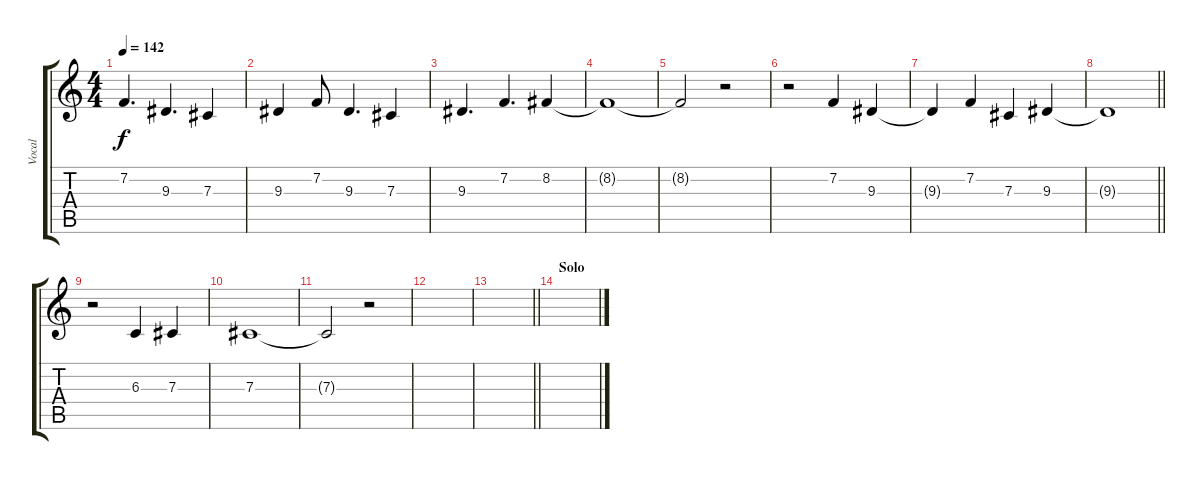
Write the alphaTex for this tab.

\track ("Vocal" "Vocal") {instrument clarinet}
\staff {score tabs}
\tuning (Eb4 Bb3 Gb3 Db3 Ab2 Eb2) {hide}
\ts (4 4)
\tempo 142
\clef g2
\ks c
7.2.4{d dy f} 9.3.4{d} 7.3.4 |
9.3.4 7.2.8 9.3.4{d} 7.3.4 |
9.3.4{d} 7.2.4{d} 8.2.4 |
8.2{t}.1 |
8.2{t}.2 r.2 |
r.2 7.2.4 9.3.4 |
9.3{t}.4 7.2.4 7.3.4 9.3.4 |
\barLineRight lightlight
9.3{t}.1 |
r.2 6.3.4 7.3.4 |
7.3.1 |
7.3{t}.2 r.2 |
|
\barLineRight lightlight
|
\section ("" "Solo")
